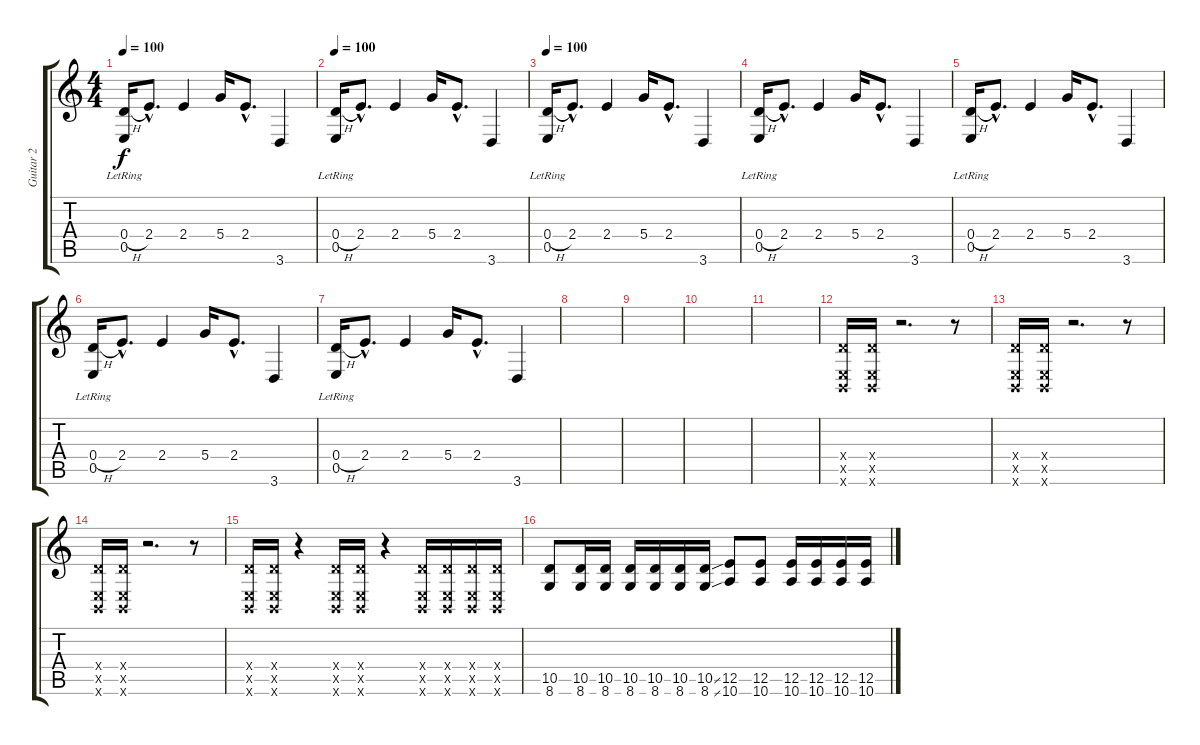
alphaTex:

\track ("Guitar 2" "Guitar 2") {instrument overdrivenguitar}
\staff {score tabs}
\tuning (E4 B3 G3 D3 E2 B1) {hide}
\ts (4 4)
\tempo 100
\clef g2
\ks c
(0.4{h} 0.5{lr}).16{dy f} 2.4{hac}.8{d} 2.4.4 5.4.16 2.4{hac}.8{d} 3.6.4 |
\tempo 100
(0.4{h} 0.5{lr}).16 2.4{hac}.8{d} 2.4.4 5.4.16 2.4{hac}.8{d} 3.6.4 |
\tempo 100
(0.4{h} 0.5{lr}).16 2.4{hac}.8{d} 2.4.4 5.4.16 2.4{hac}.8{d} 3.6.4 |
(0.4{h} 0.5{lr}).16 2.4{hac}.8{d} 2.4.4 5.4.16 2.4{hac}.8{d} 3.6.4 |
(0.4{h} 0.5{lr}).16 2.4{hac}.8{d} 2.4.4 5.4.16 2.4{hac}.8{d} 3.6.4 |
(0.4{h} 0.5{lr}).16 2.4{hac}.8{d} 2.4.4 5.4.16 2.4{hac}.8{d} 3.6.4 |
(0.4{h} 0.5{lr}).16 2.4{hac}.8{d} 2.4.4 5.4.16 2.4{hac}.8{d} 3.6.4 |
|
|
|
|
(0.4{x} 0.5{x} 0.6{x}).16 (0.4{x} 0.5{x} 0.6{x}).16 r.2{d} r.8 |
(0.4{x} 0.5{x} 0.6{x}).16 (0.4{x} 0.5{x} 0.6{x}).16 r.2{d} r.8 |
(0.4{x} 0.5{x} 0.6{x}).16 (0.4{x} 0.5{x} 0.6{x}).16 r.2{d} r.8 |
(0.4{x} 0.5{x} 0.6{x}).16 (0.4{x} 0.5{x} 0.6{x}).16 r.4 (0.4{x} 0.5{x} 0.6{x}).16 (0.4{x} 0.5{x} 0.6{x}).16 r.4 (0.4{x} 0.5{x} 0.6{x}).16 (0.4{x} 0.5{x} 0.6{x}).16 (0.4{x} 0.5{x} 0.6{x}).16 (0.4{x} 0.5{x} 0.6{x}).16 |
(10.5 8.6).8 (10.5 8.6).16 (10.5 8.6).16 (10.5 8.6).16 (10.5 8.6).16 (10.5 8.6).16 (10.5{ss} 8.6{ss}).16 (12.5 10.6).8 (12.5 10.6).8 (12.5 10.6).16 (12.5 10.6).16 (12.5 10.6).16 (12.5{ss} 10.6{ss}).16
